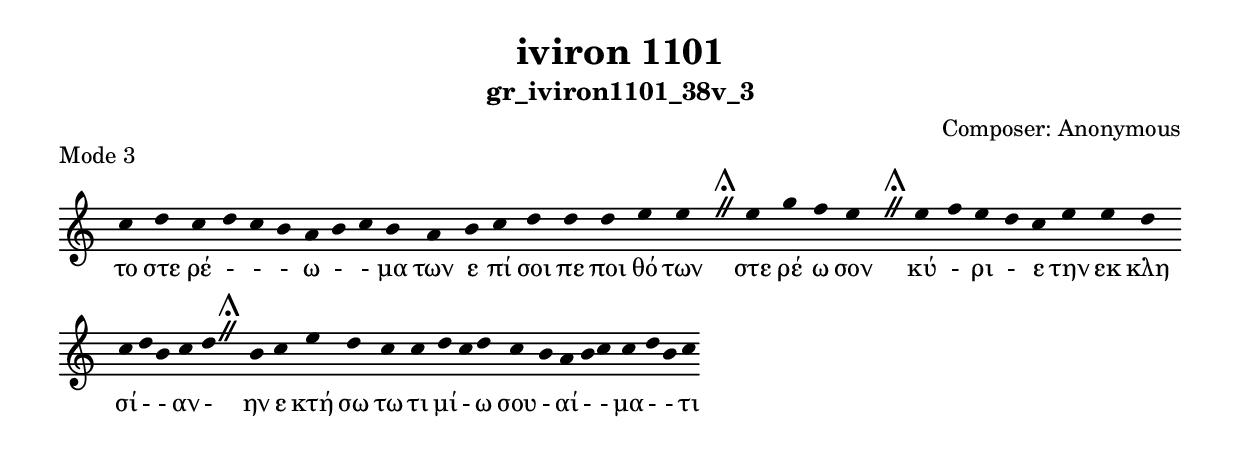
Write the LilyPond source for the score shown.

\include "gregorian.ly"

	\header {
 	  title = "iviron 1101"
	  subtitle = "gr_iviron1101_38v_3"
	  composer = "Composer: Αnonymous"
	  piece = "Mode 3"
	}

	chant = {
	  c''4 d''4 c''4 d''4 c''4 b'4 a'4 b'4 c''4 b'4 a'4 b'4 c''4 d''4 d''4 d''4 e''4 e''4 \divisioMaior
 e''4 g''4 f''4 e''4 \divisioMaior
 e''4 f''4 e''4 d''4 c''4 e''4 e''4 d''4 c''4 d''4 b'4 c''4 d''4 \divisioMaior
 b'4 c''4 e''4 d''4 c''4 c''4 d''4 c''4 d''4 c''4 b'4 a'4 b'4 c''4 c''4 d''4 b'4 c''4\finalis
	}

	verba = \lyricmode {το στε ρέ -  -  - ω -  - μα των ε πί σοι πε ποι θό των 
στε ρέ ω σον 
κύ - ρι - ε την εκ κλη σί -  - αν - 
ην ε κτή σω τω τι μί - ω σου - αί -  - μα -  - τι 
	}


	\score {
	  \new Staff <<
	  \new Voice = "melody" \chant
	  \new Lyrics = "one" \lyricsto melody \verba
	  >>
	  \layout {
	    \context {
	      \Staff
	      \remove "Time_signature_engraver"
	      \remove "Bar_engraver"
	    }
	    \context {
	      \Voice
	      \remove "Stem_engraver"
	    }
	  }
	}